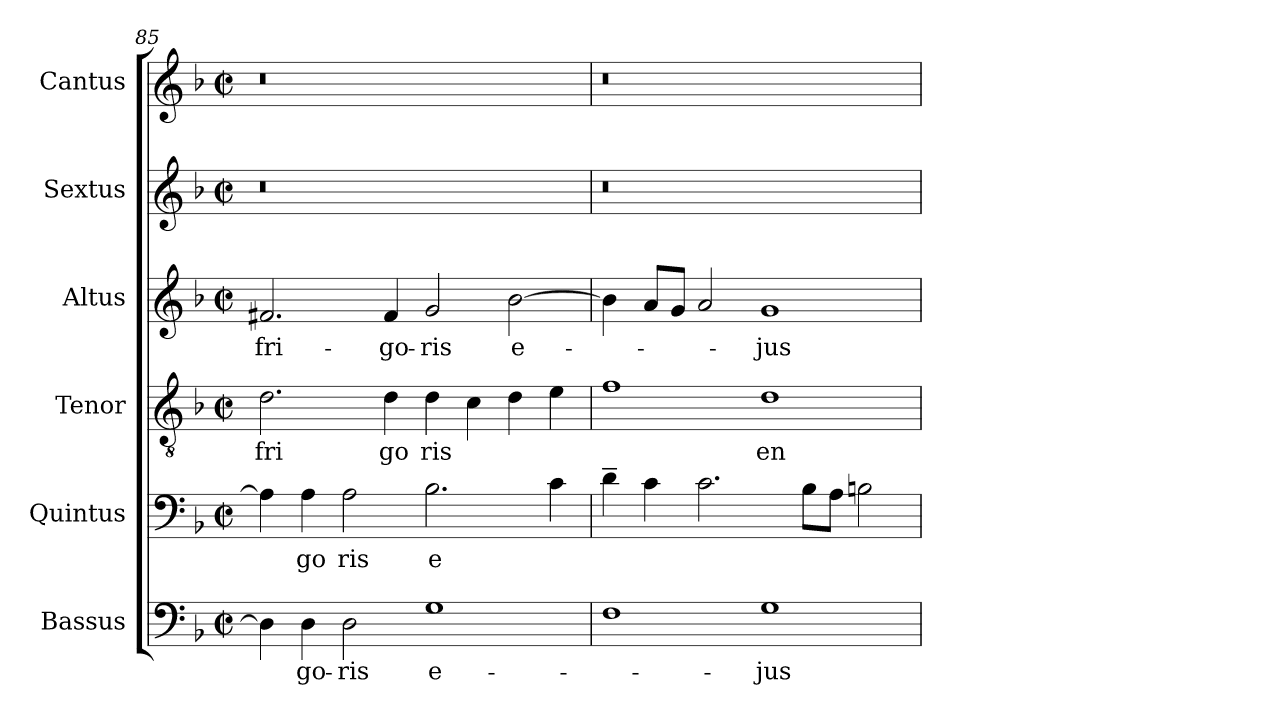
**kern	**text	**kern	**text	**kern	**text	**kern	**text	**kern	**kern
*part6	*part6	*part5	*part5	*part4	*part4	*part3	*part3	*part2	*part1
*staff6	*staff6	*staff5	*staff5	*staff4	*staff4	*staff3	*staff3	*staff2	*staff1
*I"Bassus	*	*I"Quintus	*	*I"Tenor	*	*I"Altus	*	*I"Sextus	*I"Cantus
*I'Bassus	*	*I'Quintus	*	*I'Tenor	*	*I'Altus	*	*I'Sextus	*I'Cantus
*clefF4	*	*clefF4	*	*clefGv2	*	*clefG2	*	*clefG2	*clefG2
*k[b-]	*	*k[b-]	*	*k[b-]	*	*k[b-]	*	*k[b-]	*k[b-]
*F:	*	*F:	*	*F:	*	*F:	*	*F:	*F:
*M2/2	*	*M2/2	*	*M2/2	*	*M2/2	*	*M2/2	*M2/2
*met(c|)	*	*met(c|)	*	*met(c|)	*	*met(c|)	*	*met(c|)	*met(c|)
=85	=85	=85	=85	=85	=85	=85	=85	=85	=85
!	!	!	!	!	!LO:LY:b:cj	!	!LO:LY:b:cj	!	!
4D\]	.	4A\]	.	2.d\	fri	2.f#X/	fri-	0r	0r
!	!LO:LY:b:cj	!	!LO:LY:b:cj	!	!	!	!	!	!
4D\	-go-	4A\	go	.	.	.	.	.	.
!	!LO:LY:b:cj	!	!LO:LY:b:cj	!	!	!	!	!	!
2D\	-ris	2A\	ris	.	.	.	.	.	.
!	!	!	!	!	!LO:LY:b:cj	!	!LO:LY:b:cj	!	!
.	.	.	.	4d\	go	4f#/	-go-	.	.
!	!LO:LY:b:rj	!	!LO:LY:b:cj	!	!LO:LY:b	!	!LO:LY:b:cj	!	!
1G	e-	2.B-\	e	4d\	ris	2g/	-ris	.	.
.	.	.	.	4c\	.	.	.	.	.
!	!	!	!	!	!	!	!LO:LY:b:cj	!	!
.	.	.	.	4d\	.	[>2b-\	e-	.	.
.	.	4c\	.	4e\	.	.	.	.	.
!!LO:LB:g=z
=86	=86	=86	=86	=86	=86	=86	=86	=86	=86
1F	.	4d~>\	.	1f	.	4b-\]	.	0r	0r
.	.	4c\	.	.	.	8a/L	.	.	.
.	.	.	.	.	.	8g/J	.	.	.
.	.	2.c\	.	.	.	2a/	.	.	.
!	!LO:LY:b:cj	!	!	!	!LO:LY:b:cj	!	!LO:LY:b:cj	!	!
1G	-jus	.	.	1d	en-	1g	-jus	.	.
.	.	8B-\L	.	.	.	.	.	.	.
.	.	8A\J	.	.	.	.	.	.	.
.	.	2B\	.	.	.	.	.	.	.
=	=	=	=	=	=	=	=	=	=
*-	*-	*-	*-	*-	*-	*-	*-	*-	*-
